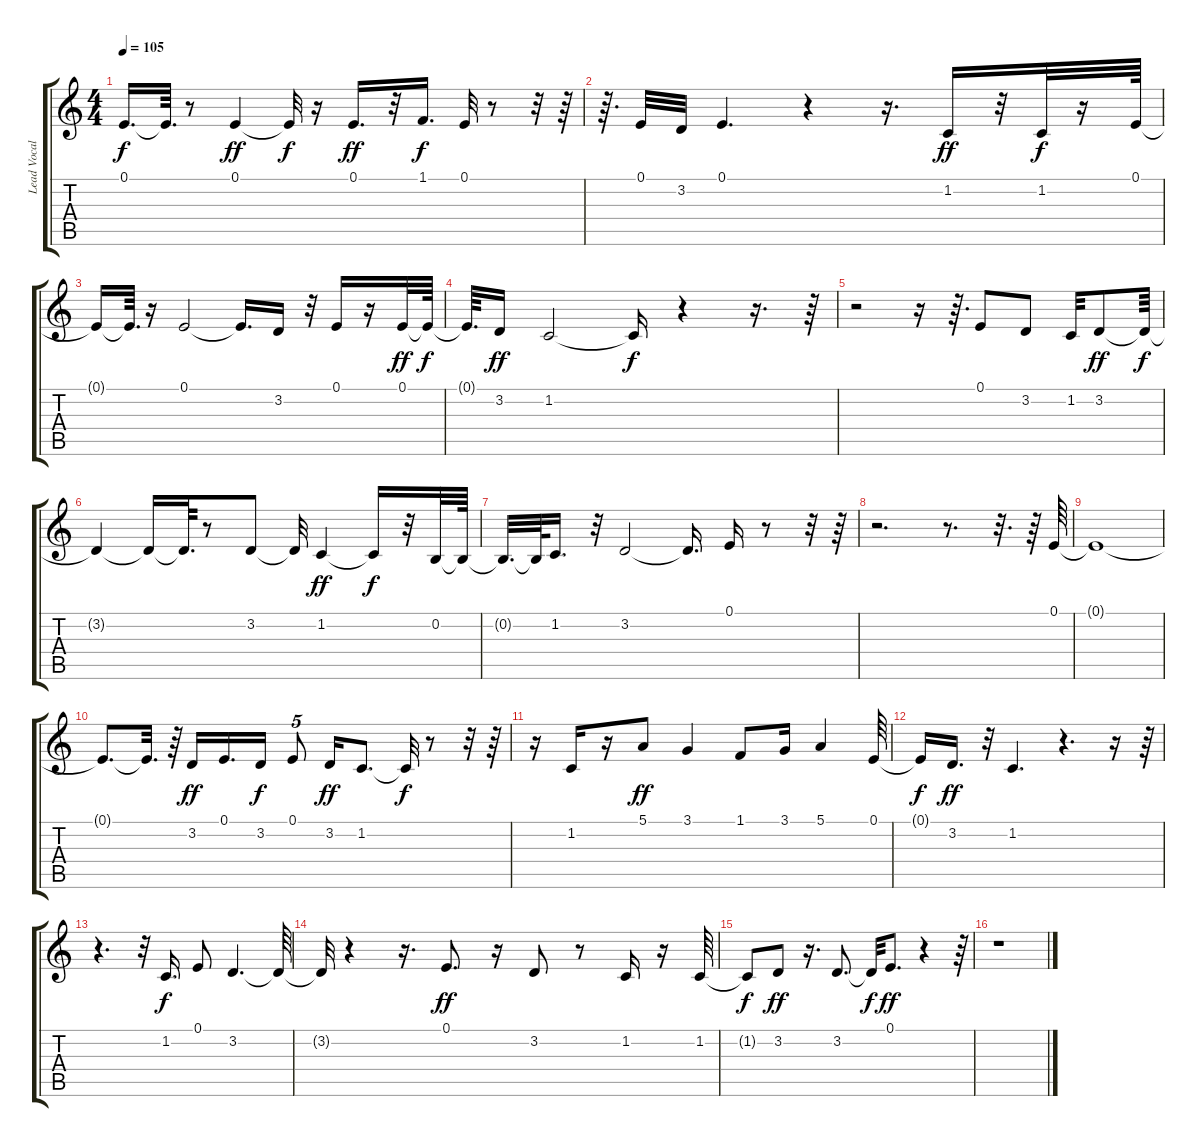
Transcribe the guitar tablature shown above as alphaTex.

\track ("Lead Vocal" "Lead Vocal") {instrument altosax}
\staff {score tabs}
\tuning (E4 B3 G3 D3 A2 E2) {hide}
\ts (4 4)
\tempo 105
\clef g2
\ks c
0.1{t}.16{d dy f} 0.1{t}.64{d} r.8 0.1.4{dy ff} 0.1{t}.32{dy f} r.16 0.1.16{d dy ff} r.32 1.1.16{d dy f} 0.1.32 r.8 r.32 r.64 |
r.64{d} 0.1.32 3.2.32 0.1.4{d} r.4 r.16{d} 1.2.16{dy ff} r.32 1.2.32{dy f} r.16 0.1.64 |
0.1{t}.16 0.1{t}.64{d} r.16 0.1.2 0.1{t}.16{d} 3.2.16 r.32 0.1.16 r.16 0.1.32{dy ff} 0.1{t}.64{dy f} |
0.1{t}.64{d} 3.2.16{dy ff} 1.2.2 1.2{t}.16{dy f} r.4 r.16{d} r.64 |
r.2 r.16 r.64{d} 0.1.8 3.2.8 1.2.32 3.2.8{dy ff} 3.2{t}.64{dy f} |
3.2{t}.4 3.2{t}.16 3.2{t}.64{d} r.8 3.2.8 3.2{t}.32 1.2.4{dy ff} 1.2{t}.16{dy f} r.32 0.2.32 0.2{t}.64 |
0.2{t}.32{d} 0.2{t}.64 1.2.16{d} r.32 3.2.2 3.2{t}.16{d} 0.1.16 r.8 r.32 r.64 |
r.2{d} r.8{d} r.32{d} r.64 0.1.64 |
0.1{t}.1 |
0.1{t}.8{d} 0.1{t}.32{d} r.64 3.2.16{dy ff} 0.1.16{d} 3.2.16{dy f} 0.1.8{tu (5 4)} 3.2.16{dy ff} 1.2.8{d} 1.2{t}.32{dy f} r.8 r.32 r.64 |
r.16 1.2.16 r.16 5.1.8{dy ff} 3.1.4 1.1.8 3.1.16 5.1.4 0.1.64 |
0.1{t}.16{dy f} 3.2.16{d dy ff} r.32 1.2.4{d} r.4{d} r.16 r.64 |
r.4{d} r.32 1.2.16{d dy f} 0.1.8 3.2.4{d} 3.2{t}.64 |
3.2{t}.32 r.4 r.16{d} 0.1.8{d dy ff} r.16 3.2.8 r.8 1.2.16 r.16 1.2.64 |
1.2{t}.8{dy f} 3.2.8{dy ff} r.16{d} 3.2.8{d} 3.2{t}.32{dy f} 0.1.8{d dy ff} r.4 r.64 |
r.1
